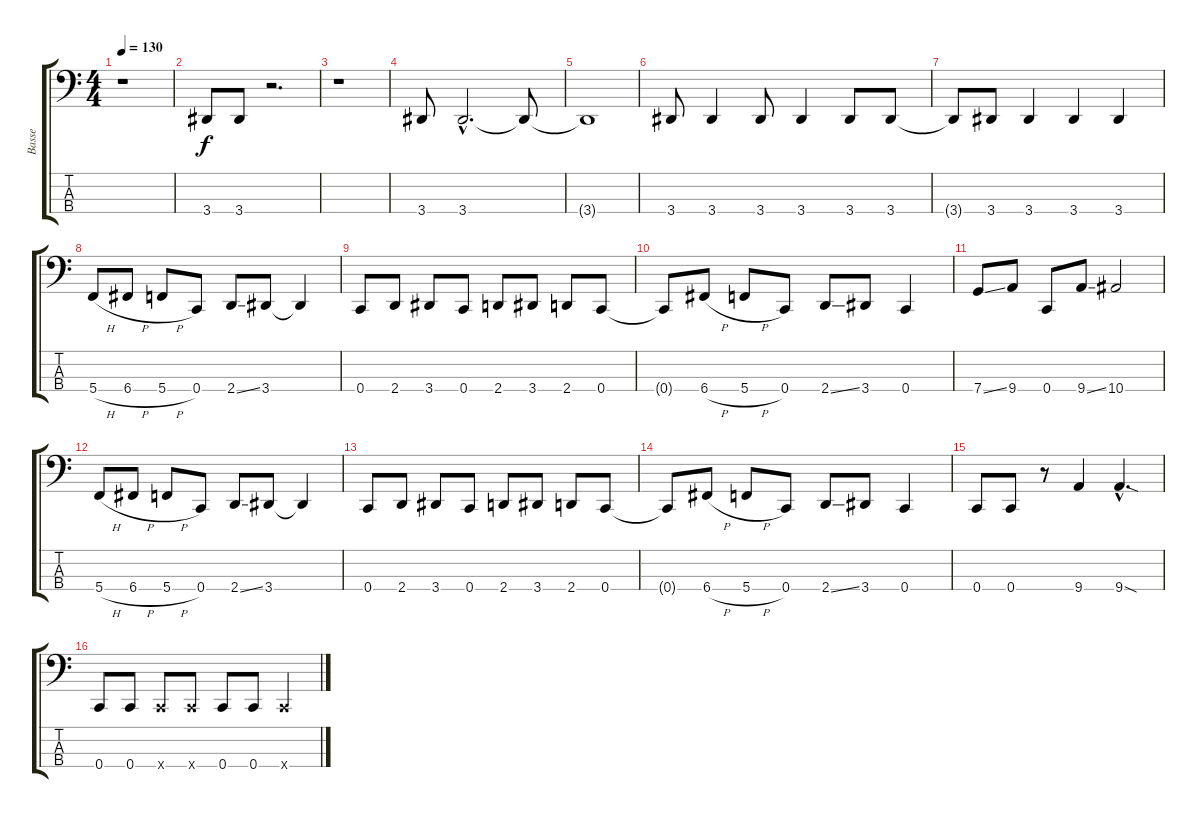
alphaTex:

\track ("Basse" "Basse") {instrument electricbassfinger}
\staff {score tabs}
\tuning (F2 C2 G1 C1) {hide}
\ts (4 4)
\tempo 130
\clef f4
\ks c
r.1{dy f} |
3.4.8 3.4.8 r.2{d} |
r.1 |
3.4.8 3.4{hac}.2{d} 3.4{t}.8 |
3.4{t}.1 |
3.4.8 3.4.4 3.4.8 3.4.4 3.4.8 3.4.8 |
3.4{t}.8 3.4.8 3.4.4 3.4.4 3.4.4 |
5.4{h}.8 6.4{h}.8 5.4{h}.8 0.4.8 2.4{ss}.8 3.4.8 3.4{t}.4 |
0.4.8 2.4.8 3.4.8 0.4.8 2.4.8 3.4.8 2.4.8 0.4.8 |
0.4{t}.8 6.4{h}.8 5.4{h}.8 0.4.8 2.4{ss}.8 3.4.8 0.4.4 |
7.4{ss}.8 9.4.8 0.4.8 9.4{ss}.8 10.4.2 |
5.4{h}.8 6.4{h}.8 5.4{h}.8 0.4.8 2.4{ss}.8 3.4.8 3.4{t}.4 |
0.4.8 2.4.8 3.4.8 0.4.8 2.4.8 3.4.8 2.4.8 0.4.8 |
0.4{t}.8 6.4{h}.8 5.4{h}.8 0.4.8 2.4{ss}.8 3.4.8 0.4.4 |
0.4.8 0.4.8 r.8 9.4.4 9.4{sod hac}.4{d} |
0.4.8 0.4.8 0.4{x}.8 0.4{x}.8 0.4.8 0.4.8 0.4{x}.4
